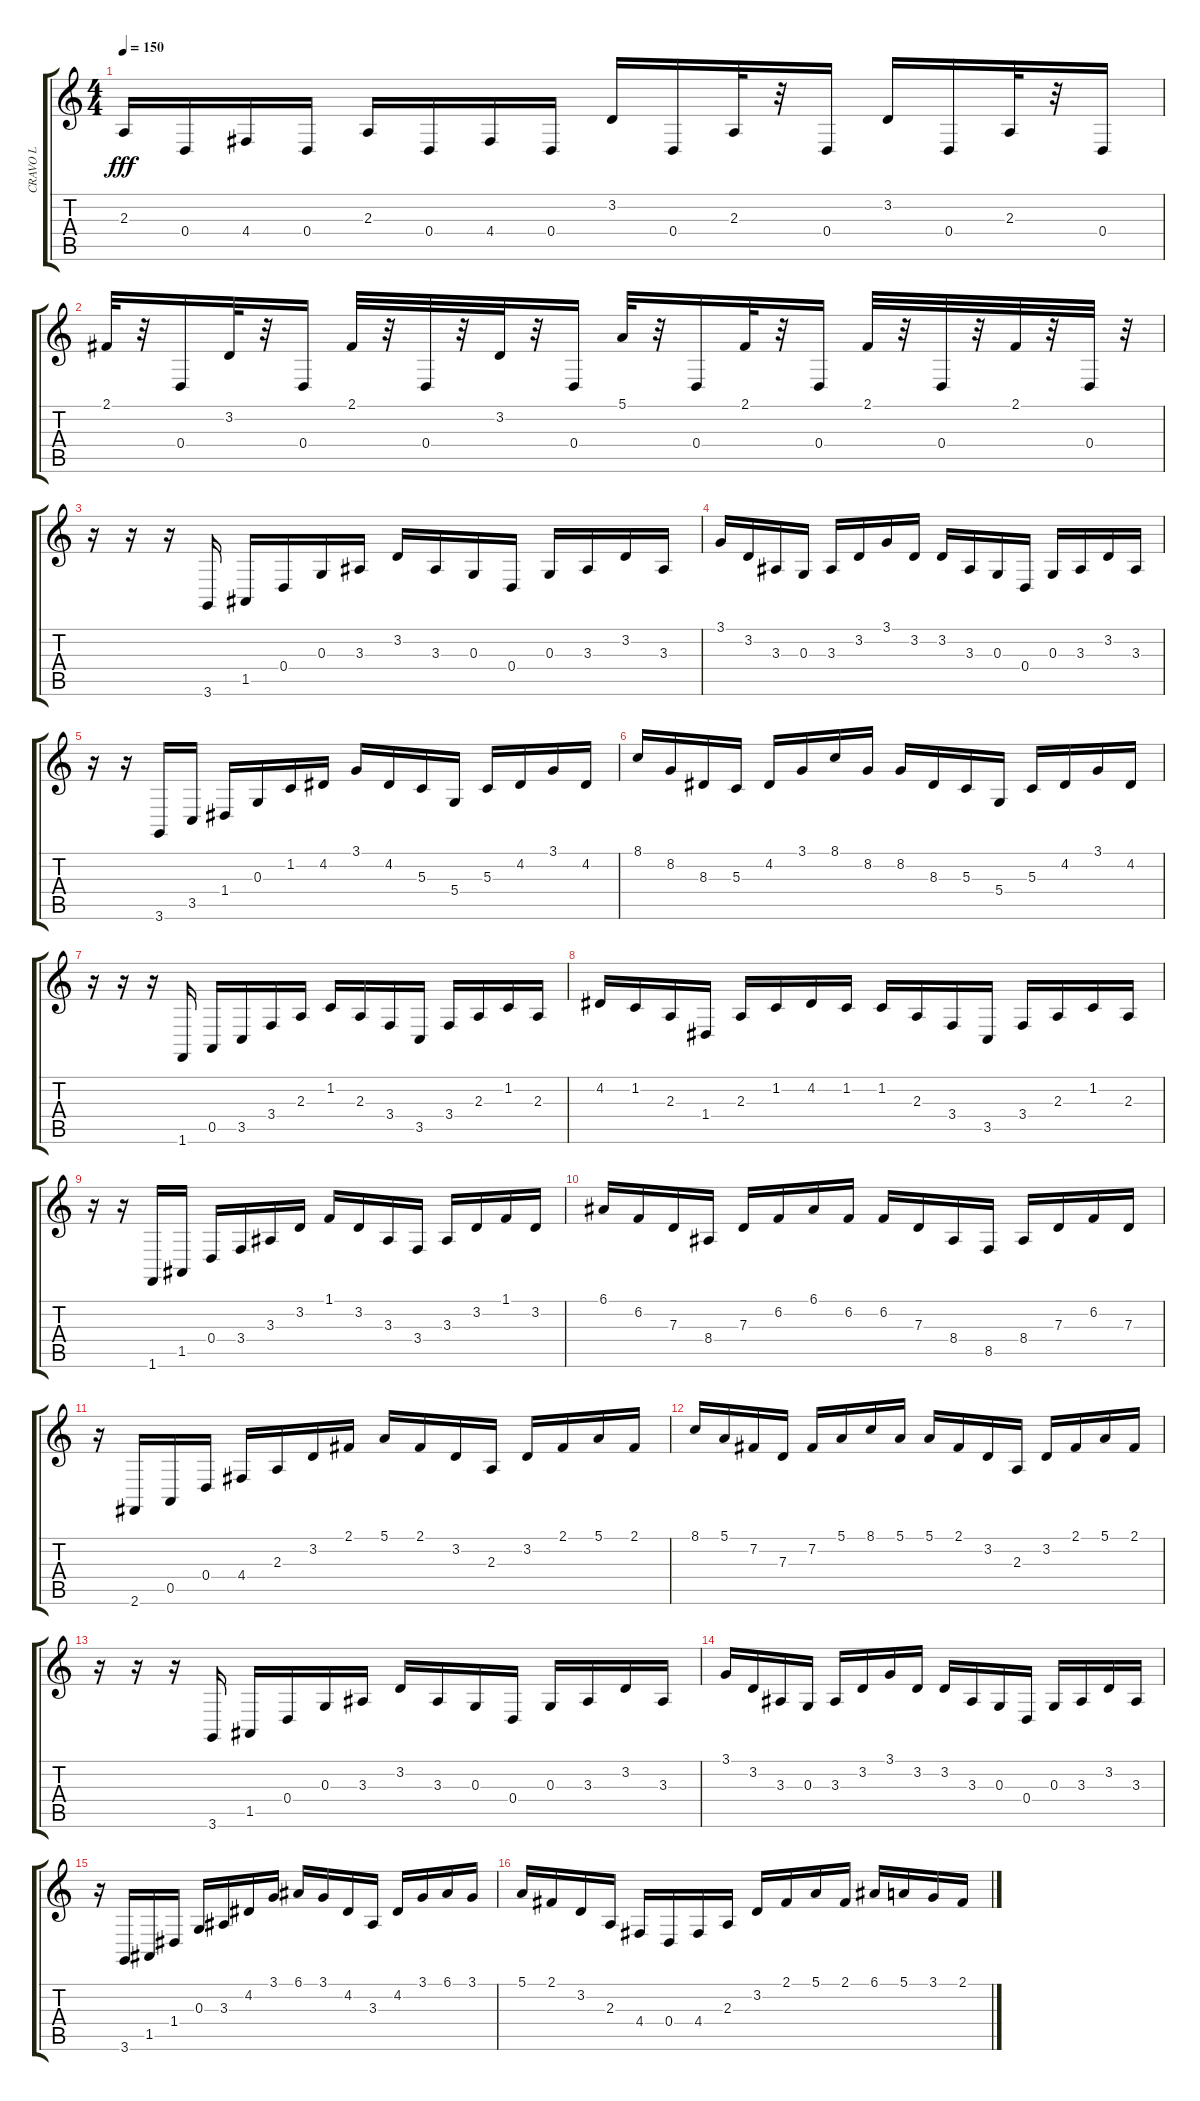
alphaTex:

\track ("CRAVO L" "CRAVO L") {instrument harpsichord}
\staff {score tabs}
\tuning (E4 B3 G3 D3 A2 E2) {hide}
\ts (4 4)
\tempo 150
\clef g2
\ks c
2.3.16{dy fff} 0.4.16 4.4.16 0.4.16 2.3.16 0.4.16 4.4.16 0.4.16 3.2.16 0.4.16 2.3.32 r.32 0.4.16 3.2.16 0.4.16 2.3.32 r.32 0.4.16 |
2.1.32 r.32 0.4.16 3.2.32 r.32 0.4.16 2.1.32 r.32 0.4.32 r.32 3.2.32 r.32 0.4.16 5.1.32 r.32 0.4.16 2.1.32 r.32 0.4.16 2.1.32 r.32 0.4.32 r.32 2.1.32 r.32 0.4.32 r.32 |
r.16 r.16 r.16 3.6.16 1.5.16 0.4.16 0.3.16 3.3.16 3.2.16 3.3.16 0.3.16 0.4.16 0.3.16 3.3.16 3.2.16 3.3.16 |
3.1.16 3.2.16 3.3.16 0.3.16 3.3.16 3.2.16 3.1.16 3.2.16 3.2.16 3.3.16 0.3.16 0.4.16 0.3.16 3.3.16 3.2.16 3.3.16 |
r.16 r.16 3.6.16 3.5.16 1.4.16 0.3.16 1.2.16 4.2.16 3.1.16 4.2.16 5.3.16 5.4.16 5.3.16 4.2.16 3.1.16 4.2.16 |
8.1.16 8.2.16 8.3.16 5.3.16 4.2.16 3.1.16 8.1.16 8.2.16 8.2.16 8.3.16 5.3.16 5.4.16 5.3.16 4.2.16 3.1.16 4.2.16 |
r.16 r.16 r.16 1.6.16 0.5.16 3.5.16 3.4.16 2.3.16 1.2.16 2.3.16 3.4.16 3.5.16 3.4.16 2.3.16 1.2.16 2.3.16 |
4.2.16 1.2.16 2.3.16 1.4.16 2.3.16 1.2.16 4.2.16 1.2.16 1.2.16 2.3.16 3.4.16 3.5.16 3.4.16 2.3.16 1.2.16 2.3.16 |
r.16 r.16 1.6.16 1.5.16 0.4.16 3.4.16 3.3.16 3.2.16 1.1.16 3.2.16 3.3.16 3.4.16 3.3.16 3.2.16 1.1.16 3.2.16 |
6.1.16 6.2.16 7.3.16 8.4.16 7.3.16 6.2.16 6.1.16 6.2.16 6.2.16 7.3.16 8.4.16 8.5.16 8.4.16 7.3.16 6.2.16 7.3.16 |
r.16 2.6.16 0.5.16 0.4.16 4.4.16 2.3.16 3.2.16 2.1.16 5.1.16 2.1.16 3.2.16 2.3.16 3.2.16 2.1.16 5.1.16 2.1.16 |
8.1.16 5.1.16 7.2.16 7.3.16 7.2.16 5.1.16 8.1.16 5.1.16 5.1.16 2.1.16 3.2.16 2.3.16 3.2.16 2.1.16 5.1.16 2.1.16 |
r.16 r.16 r.16 3.6.16 1.5.16 0.4.16 0.3.16 3.3.16 3.2.16 3.3.16 0.3.16 0.4.16 0.3.16 3.3.16 3.2.16 3.3.16 |
3.1.16 3.2.16 3.3.16 0.3.16 3.3.16 3.2.16 3.1.16 3.2.16 3.2.16 3.3.16 0.3.16 0.4.16 0.3.16 3.3.16 3.2.16 3.3.16 |
r.16 3.6.16 1.5.16 1.4.16 0.3.16 3.3.16 4.2.16 3.1.16 6.1.16 3.1.16 4.2.16 3.3.16 4.2.16 3.1.16 6.1.16 3.1.16 |
5.1.16 2.1.16 3.2.16 2.3.16 4.4.16 0.4.16 4.4.16 2.3.16 3.2.16 2.1.16 5.1.16 2.1.16 6.1.16 5.1.16 3.1.16 2.1.16
